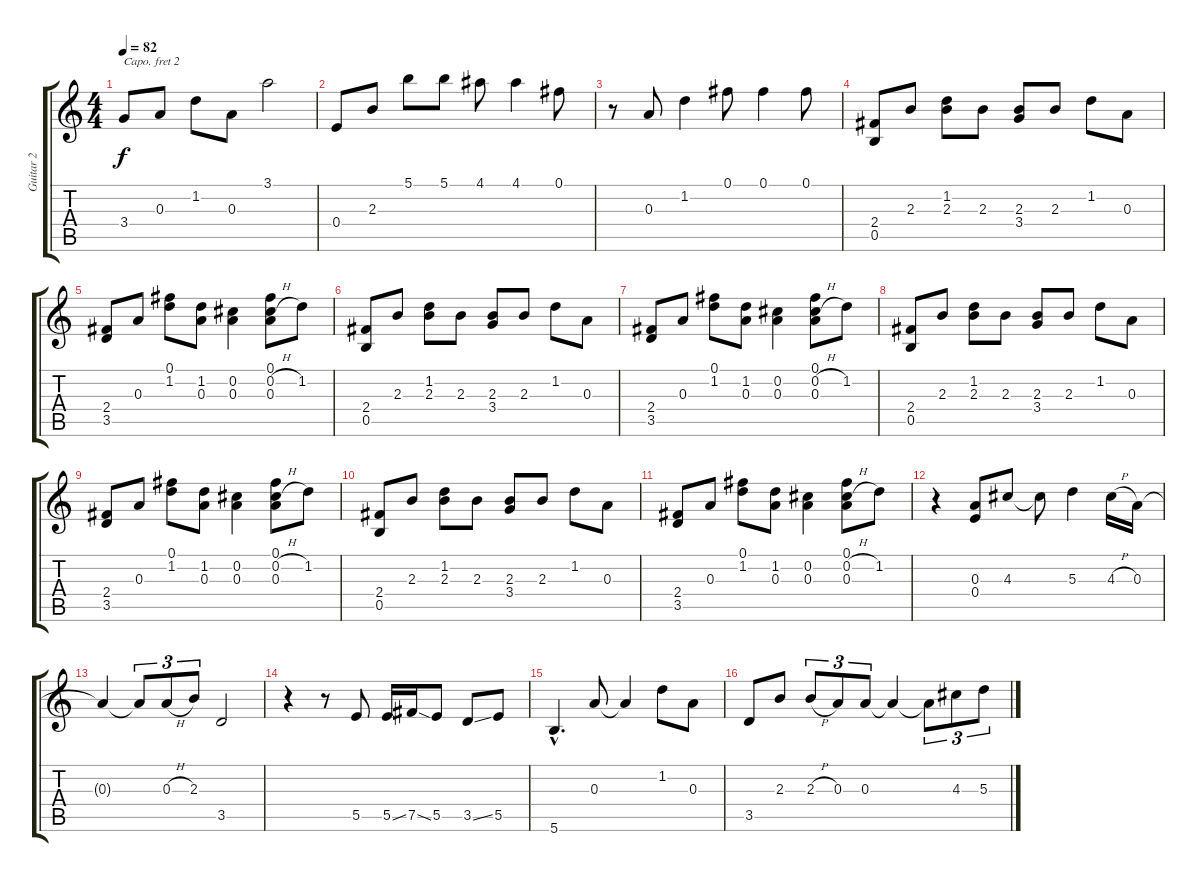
\track ("Guitar 2" "Guitar 2") {instrument acousticguitarnylon}
\staff {score tabs}
\capo 2
\tuning (E4 B3 G3 D3 A2 E2) {hide}
\ts (4 4)
\tempo 82
\clef g2
\ks c
3.4.8{dy f} 0.3.8 1.2.8 0.3.8 3.1.2 |
0.4.8 2.3.8 5.1.8 5.1.8 4.1.8 4.1.4 0.1.8 |
r.8 0.3.8 1.2.4 0.1.8 0.1.4 0.1.8 |
(2.4 0.5).8 2.3.8 (1.2 2.3).8 2.3.8 (2.3 3.4).8 2.3.8 1.2.8 0.3.8 |
(2.4 3.5).8 0.3.8 (0.1 1.2).8 (1.2 0.3).8 (0.2 0.3).4 (0.1 0.2{h} 0.3).8 1.2.8 |
(2.4 0.5).8 2.3.8 (1.2 2.3).8 2.3.8 (2.3 3.4).8 2.3.8 1.2.8 0.3.8 |
(2.4 3.5).8 0.3.8 (0.1 1.2).8 (1.2 0.3).8 (0.2 0.3).4 (0.1 0.2{h} 0.3).8 1.2.8 |
(2.4 0.5).8 2.3.8 (1.2 2.3).8 2.3.8 (2.3 3.4).8 2.3.8 1.2.8 0.3.8 |
(2.4 3.5).8 0.3.8 (0.1 1.2).8 (1.2 0.3).8 (0.2 0.3).4 (0.1 0.2{h} 0.3).8 1.2.8 |
(2.4 0.5).8 2.3.8 (1.2 2.3).8 2.3.8 (2.3 3.4).8 2.3.8 1.2.8 0.3.8 |
(2.4 3.5).8 0.3.8 (0.1 1.2).8 (1.2 0.3).8 (0.2 0.3).4 (0.1 0.2{h} 0.3).8 1.2.8 |
r.4 (0.3 0.4).8 4.3.8 4.3{t}.8 5.3.4 4.3{h}.16 0.3.16 |
0.3{t}.4 0.3{t}.8{tu (3 2)} 0.3{h}.8{tu (3 2)} 2.3.8{tu (3 2)} 3.5.2 |
r.4 r.8 5.5.8 5.5{ss}.16 7.5{ss}.16 5.5.8 3.5{ss}.8 5.5.8 |
5.6{hac}.4{d} 0.3.8 0.3{t}.4 1.2.8 0.3.8 |
3.5.8 2.3.8 2.3{h}.8{tu (3 2)} 0.3.8{tu (3 2)} 0.3.8{tu (3 2)} 0.3{t}.4 0.3{t}.8{tu (3 2)} 4.3.8{tu (3 2)} 5.3.8{tu (3 2)}
